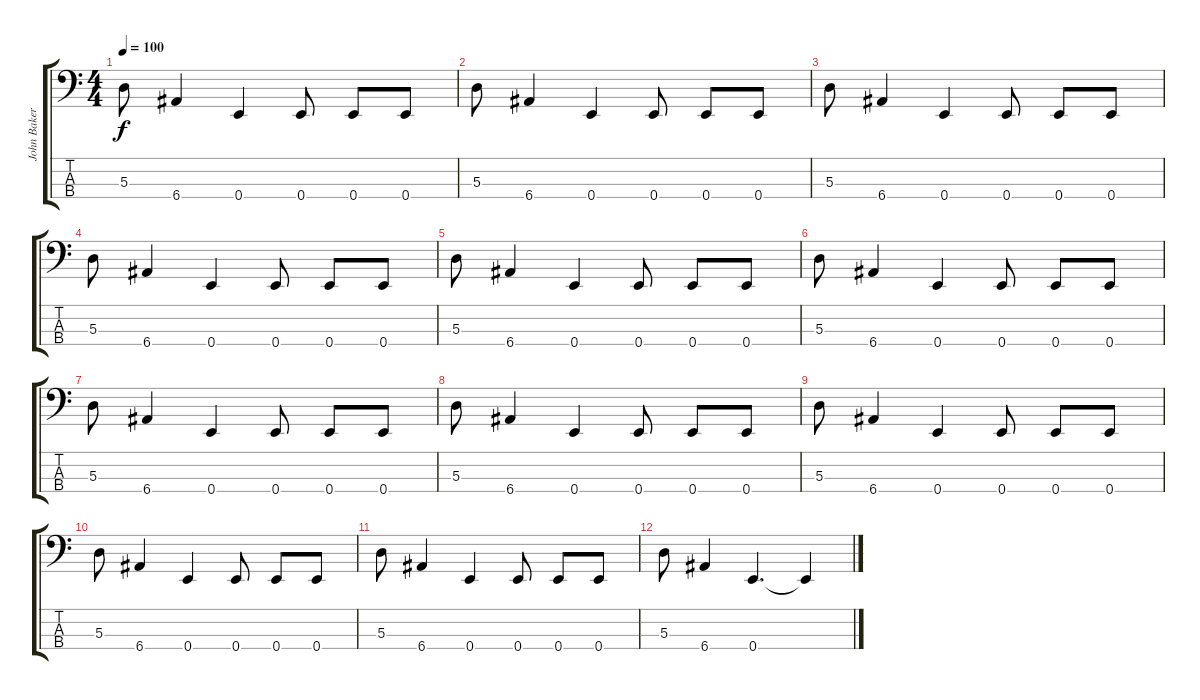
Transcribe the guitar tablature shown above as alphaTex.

\track ("John Baker Saunders" "John Baker") {instrument electricbassfinger}
\staff {score tabs}
\tuning (G2 D2 A1 E1) {hide}
\ts (4 4)
\tempo 100
\clef f4
\ks c
5.3.8{dy f} 6.4.4 0.4.4 0.4.8 0.4.8 0.4.8 |
5.3.8 6.4.4 0.4.4 0.4.8 0.4.8 0.4.8 |
5.3.8 6.4.4 0.4.4 0.4.8 0.4.8 0.4.8 |
5.3.8 6.4.4 0.4.4 0.4.8 0.4.8 0.4.8 |
5.3.8 6.4.4 0.4.4 0.4.8 0.4.8 0.4.8 |
5.3.8 6.4.4 0.4.4 0.4.8 0.4.8 0.4.8 |
5.3.8 6.4.4 0.4.4 0.4.8 0.4.8 0.4.8 |
5.3.8 6.4.4 0.4.4 0.4.8 0.4.8 0.4.8 |
5.3.8 6.4.4 0.4.4 0.4.8 0.4.8 0.4.8 |
5.3.8 6.4.4 0.4.4 0.4.8 0.4.8 0.4.8 |
5.3.8 6.4.4 0.4.4 0.4.8 0.4.8 0.4.8 |
5.3.8 6.4.4 0.4.4{d} 0.4{t}.4
